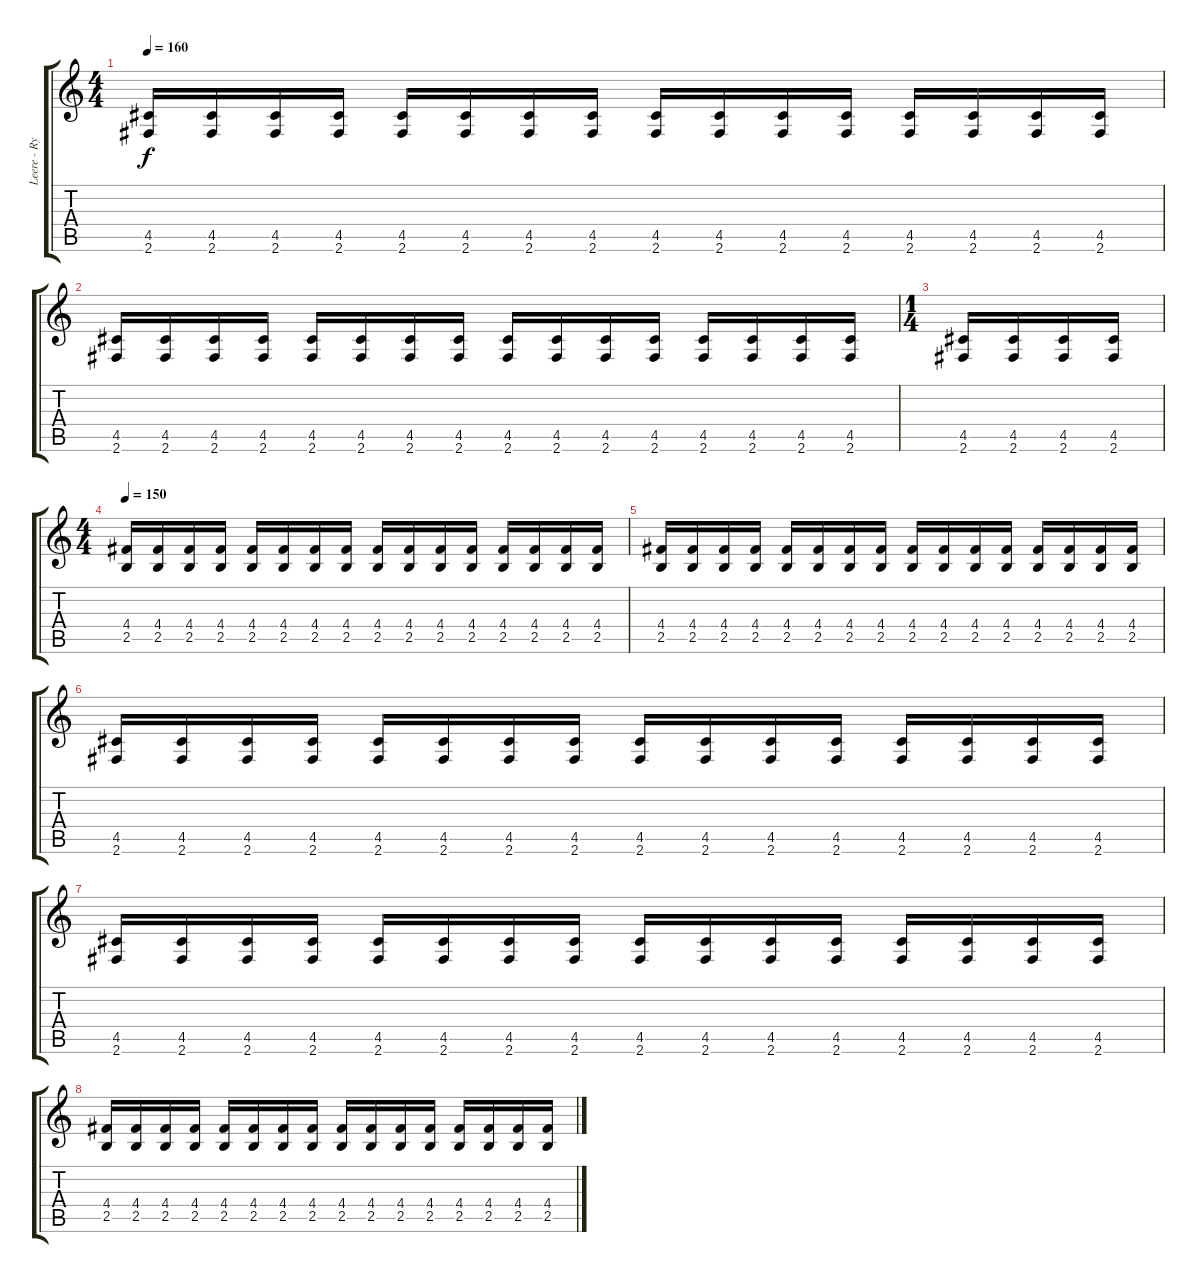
\track ("Leere - Rythm Guitar" "Leere - Ry") {instrument distortionguitar}
\staff {score tabs}
\tuning (E4 B3 G3 D3 A2 E2) {hide}
\ts (4 4)
\tempo 160
\clef g2
\ks c
(4.5 2.6).16{dy f} (4.5 2.6).16 (4.5 2.6).16 (4.5 2.6).16 (4.5 2.6).16 (4.5 2.6).16 (4.5 2.6).16 (4.5 2.6).16 (4.5 2.6).16 (4.5 2.6).16 (4.5 2.6).16 (4.5 2.6).16 (4.5 2.6).16 (4.5 2.6).16 (4.5 2.6).16 (4.5 2.6).16 |
(4.5 2.6).16 (4.5 2.6).16 (4.5 2.6).16 (4.5 2.6).16 (4.5 2.6).16 (4.5 2.6).16 (4.5 2.6).16 (4.5 2.6).16 (4.5 2.6).16 (4.5 2.6).16 (4.5 2.6).16 (4.5 2.6).16 (4.5 2.6).16 (4.5 2.6).16 (4.5 2.6).16 (4.5 2.6).16 |
\ts (1 4)
(4.5 2.6).16 (4.5 2.6).16 (4.5 2.6).16 (4.5 2.6).16 |
\ts (4 4)
\tempo 150
(4.4 2.5).16 (4.4 2.5).16 (4.4 2.5).16 (4.4 2.5).16 (4.4 2.5).16 (4.4 2.5).16 (4.4 2.5).16 (4.4 2.5).16 (4.4 2.5).16 (4.4 2.5).16 (4.4 2.5).16 (4.4 2.5).16 (4.4 2.5).16 (4.4 2.5).16 (4.4 2.5).16 (4.4 2.5).16 |
(4.4 2.5).16 (4.4 2.5).16 (4.4 2.5).16 (4.4 2.5).16 (4.4 2.5).16 (4.4 2.5).16 (4.4 2.5).16 (4.4 2.5).16 (4.4 2.5).16 (4.4 2.5).16 (4.4 2.5).16 (4.4 2.5).16 (4.4 2.5).16 (4.4 2.5).16 (4.4 2.5).16 (4.4 2.5).16 |
(4.5 2.6).16 (4.5 2.6).16 (4.5 2.6).16 (4.5 2.6).16 (4.5 2.6).16 (4.5 2.6).16 (4.5 2.6).16 (4.5 2.6).16 (4.5 2.6).16 (4.5 2.6).16 (4.5 2.6).16 (4.5 2.6).16 (4.5 2.6).16 (4.5 2.6).16 (4.5 2.6).16 (4.5 2.6).16 |
(4.5 2.6).16 (4.5 2.6).16 (4.5 2.6).16 (4.5 2.6).16 (4.5 2.6).16 (4.5 2.6).16 (4.5 2.6).16 (4.5 2.6).16 (4.5 2.6).16 (4.5 2.6).16 (4.5 2.6).16 (4.5 2.6).16 (4.5 2.6).16 (4.5 2.6).16 (4.5 2.6).16 (4.5 2.6).16 |
(4.4 2.5).16 (4.4 2.5).16 (4.4 2.5).16 (4.4 2.5).16 (4.4 2.5).16 (4.4 2.5).16 (4.4 2.5).16 (4.4 2.5).16 (4.4 2.5).16 (4.4 2.5).16 (4.4 2.5).16 (4.4 2.5).16 (4.4 2.5).16 (4.4 2.5).16 (4.4 2.5).16 (4.4 2.5).16
